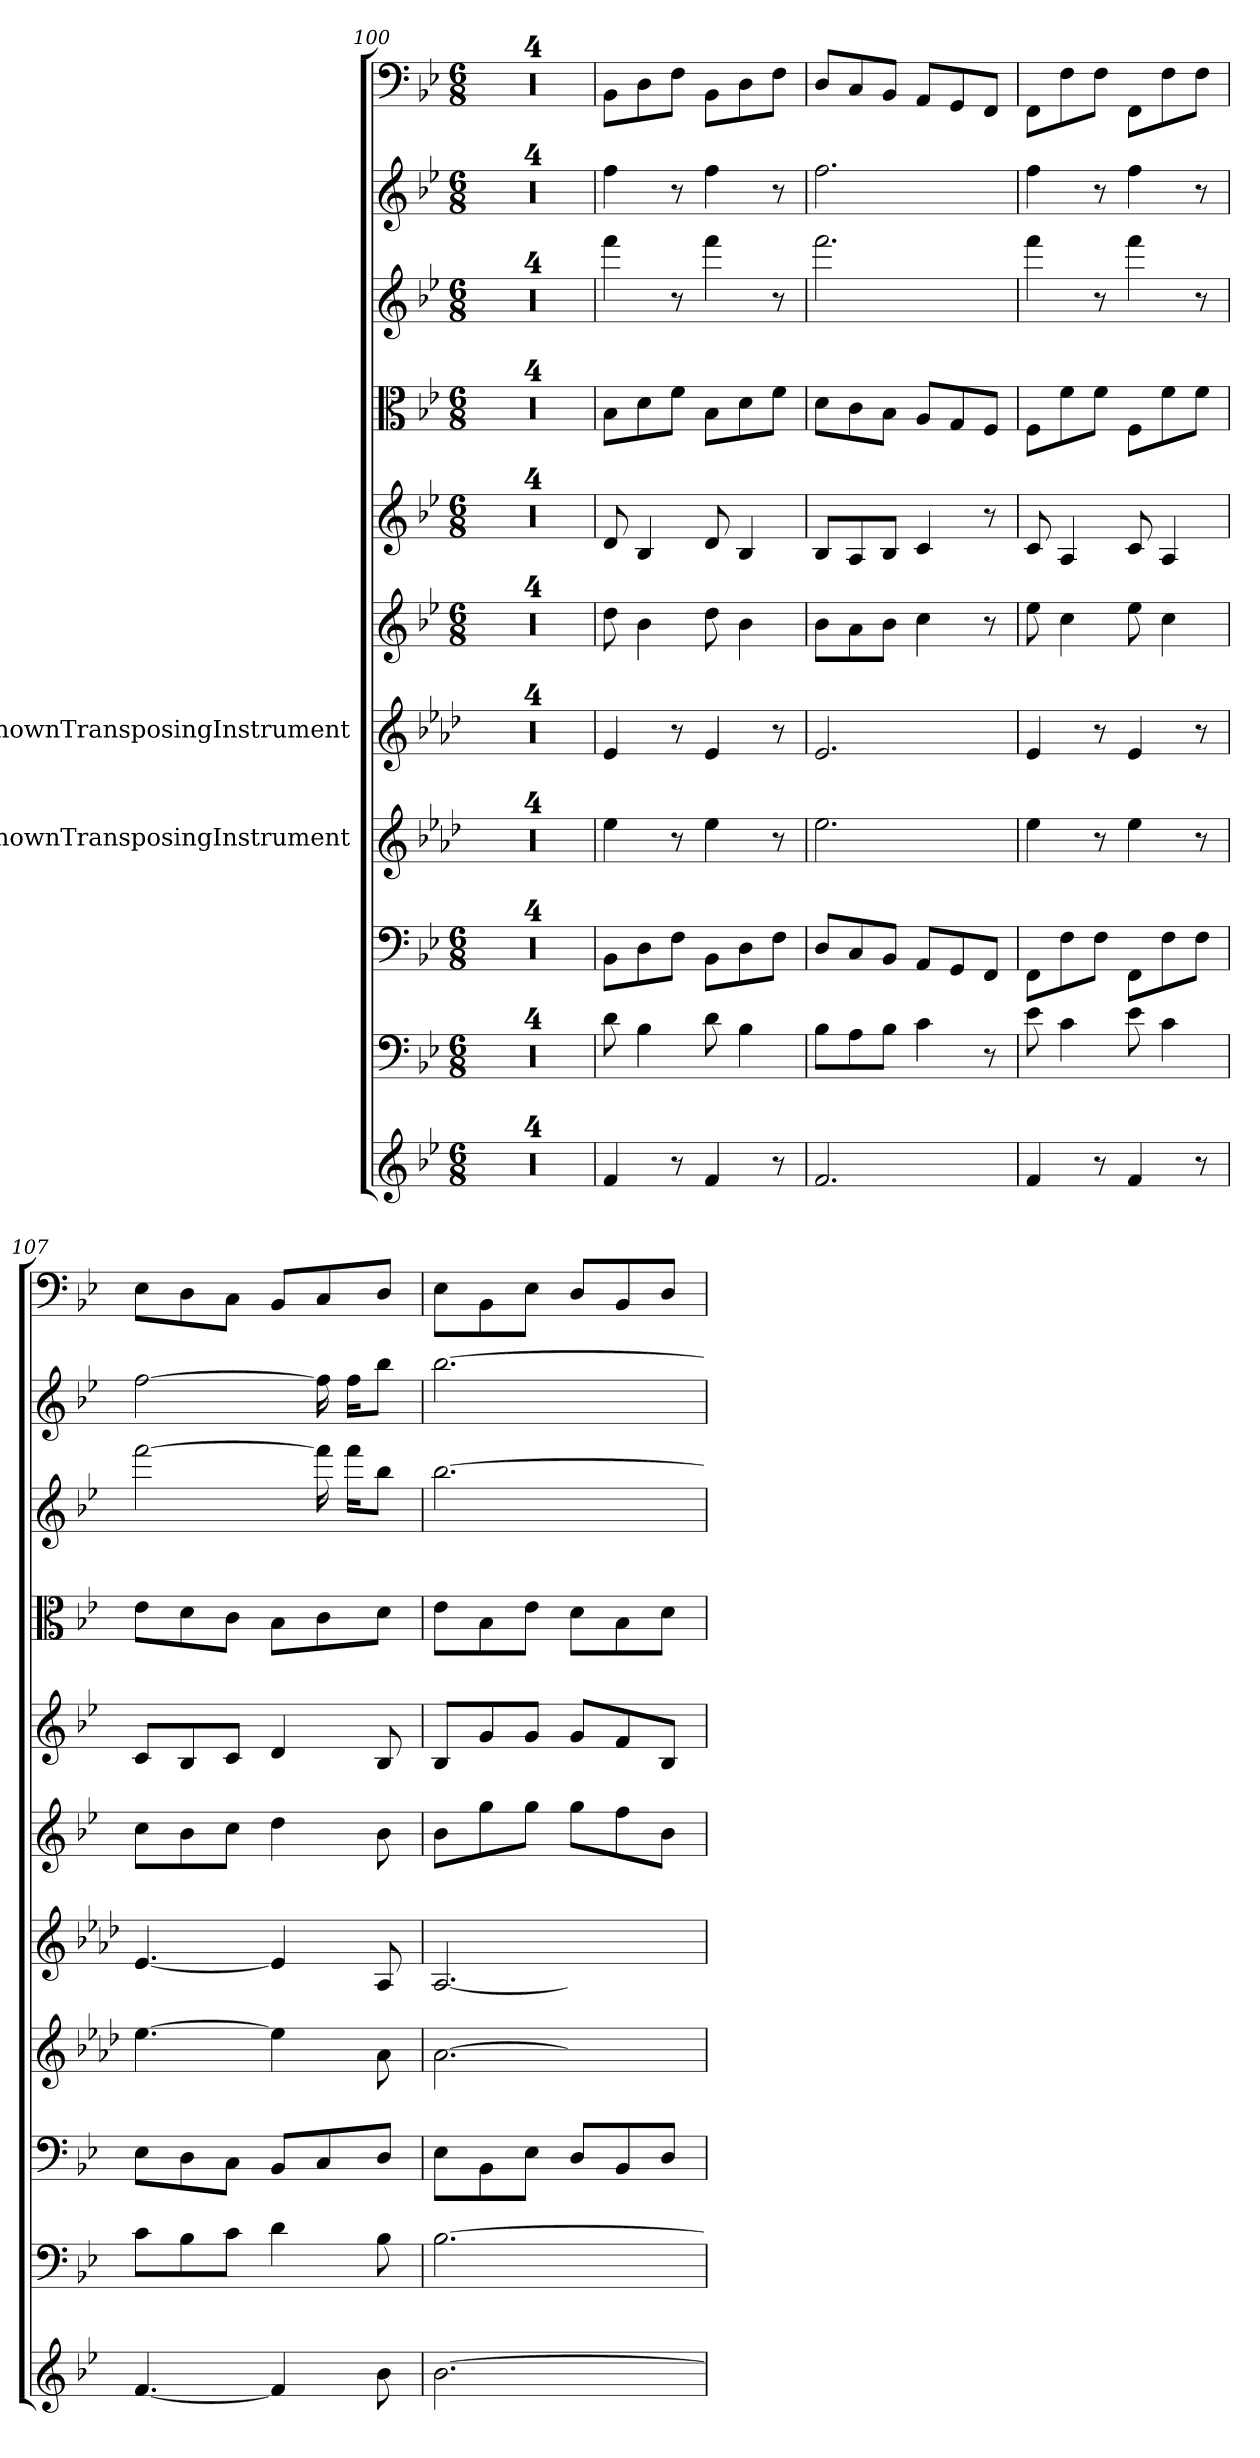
**kern	**kern	**kern	**kern	**kern	**kern	**kern	**kern	**kern	**kern	**kern
*part11	*part10	*part9	*part8	*part7	*part6	*part5	*part4	*part3	*part2	*part1
*staff11	*staff10	*staff9	*staff8	*staff7	*staff6	*staff5	*staff4	*staff3	*staff2	*staff1
*	*	*	*I"UnknownTransposingInstrument	*I"UnknownTransposingInstrument	*	*	*	*	*	*
*clefG2	*clefF4	*clefF4	*clefG2	*clefG2	*clefG2	*clefG2	*clefC3	*clefG2	*clefG2	*clefF4
*	*	*	*ITrd-1c-2	*ITrd-1c-2	*	*	*	*	*	*
*k[b-e-]	*k[b-e-]	*k[b-e-]	*k[b-e-]	*k[b-e-]	*k[b-e-]	*k[b-e-]	*k[b-e-]	*k[b-e-]	*k[b-e-]	*k[b-e-]
*B-:	*B-:	*B-:	*	*	*B-:	*B-:	*B-:	*B-:	*B-:	*B-:
*M6/8	*M6/8	*M6/8	*	*	*M6/8	*M6/8	*M6/8	*M6/8	*M6/8	*M6/8
=100	=100	=100	=100	=100	=100	=100	=100	=100	=100	=100
2.r	2.r	2.r	2.r	2.r	2.r	2.r	2.r	2.r	2.r	2.r
=101	=101	=101	=101	=101	=101	=101	=101	=101	=101	=101
2.r	2.r	2.r	2.r	2.r	2.r	2.r	2.r	2.r	2.r	2.r
=102	=102	=102	=102	=102	=102	=102	=102	=102	=102	=102
2.r	2.r	2.r	2.r	2.r	2.r	2.r	2.r	2.r	2.r	2.r
=103	=103	=103	=103	=103	=103	=103	=103	=103	=103	=103
2.r	2.r	2.r	2.r	2.r	2.r	2.r	2.r	2.r	2.r	2.r
=104	=104	=104	=104	=104	=104	=104	=104	=104	=104	=104
4f/	8d\	8BB-\L	4ff\	4f/	8dd\	8d/	8B-\L	4fff\	4ff\	8BB-\L
.	4B-\	8D\	.	.	4b-\	4B-/	8d\	.	.	8D\
8r	.	8F\J	8r	8r	.	.	8f\J	8r	8r	8F\J
4f/	8d\	8BB-\L	4ff\	4f/	8dd\	8d/	8B-\L	4fff\	4ff\	8BB-\L
.	4B-\	8D\	.	.	4b-\	4B-/	8d\	.	.	8D\
8r	.	8F\J	8r	8r	.	.	8f\J	8r	8r	8F\J
=105	=105	=105	=105	=105	=105	=105	=105	=105	=105	=105
2.f/	8B-\L	8D/L	2.ff\	2.f/	8b-\L	8B-/L	8d\L	2.fff\	2.ff\	8D/L
.	8A\	8C/	.	.	8a\	8A/	8c\	.	.	8C/
.	8B-\J	8BB-/J	.	.	8b-\J	8B-/J	8B-\J	.	.	8BB-/J
.	4c\	8AA/L	.	.	4cc\	4c/	8A/L	.	.	8AA/L
.	.	8GG/	.	.	.	.	8G/	.	.	8GG/
.	8r	8FF/J	.	.	8r	8r	8F/J	.	.	8FF/J
=106	=106	=106	=106	=106	=106	=106	=106	=106	=106	=106
4f/	8e-\	8FF\L	4ff\	4f/	8ee-\	8c/	8F\L	4fff\	4ff\	8FF\L
.	4c\	8F\	.	.	4cc\	4A/	8f\	.	.	8F\
8r	.	8F\J	8r	8r	.	.	8f\J	8r	8r	8F\J
4f/	8e-\	8FF\L	4ff\	4f/	8ee-\	8c/	8F\L	4fff\	4ff\	8FF\L
.	4c\	8F\	.	.	4cc\	4A/	8f\	.	.	8F\
8r	.	8F\J	8r	8r	.	.	8f\J	8r	8r	8F\J
=107	=107	=107	=107	=107	=107	=107	=107	=107	=107	=107
[4.f/	8c\L	8E-\L	[4.ff\	[4.f/	8cc\L	8c/L	8e-\L	[2fff\	[2ff\	8E-\L
.	8B-\	8D\	.	.	8b-\	8B-/	8d\	.	.	8D\
.	8c\J	8C\J	.	.	8cc\J	8c/J	8c\J	.	.	8C\J
4f/]	4d\	8BB-/L	4ff\]	4f/]	4dd\	4d/	8B-\L	.	.	8BB-/L
.	.	8C/	.	.	.	.	8c\	16fff]	16ff]	8C/
.	.	.	.	.	.	.	.	16fff\KL	16ff\KL	.
8b-\	8B-\	8D/J	8b-\	8B-/	8b-\	8B-/	8d\J	8bb-\J	8bb-\J	8D/J
=108	=108	=108	=108	=108	=108	=108	=108	=108	=108	=108
[2.b-\	[2.B-\	8E-\L	[2.b-\	[2.B-/	8b-\L	8B-/L	8e-\L	[2.bb-\	[2.bb-\	8E-\L
.	.	8BB-\	.	.	8gg\	8g/	8B-\	.	.	8BB-\
.	.	8E-\J	.	.	8gg\J	8g/J	8e-\J	.	.	8E-\J
.	.	8D/L	.	.	8gg\L	8g/L	8d\L	.	.	8D/L
.	.	8BB-/	.	.	8ff\	8f/	8B-\	.	.	8BB-/
.	.	8D/J	.	.	8b-\J	8B-/J	8d\J	.	.	8D/J
=	=	=	=	=	=	=	=	=	=	=
*-	*-	*-	*-	*-	*-	*-	*-	*-	*-	*-
